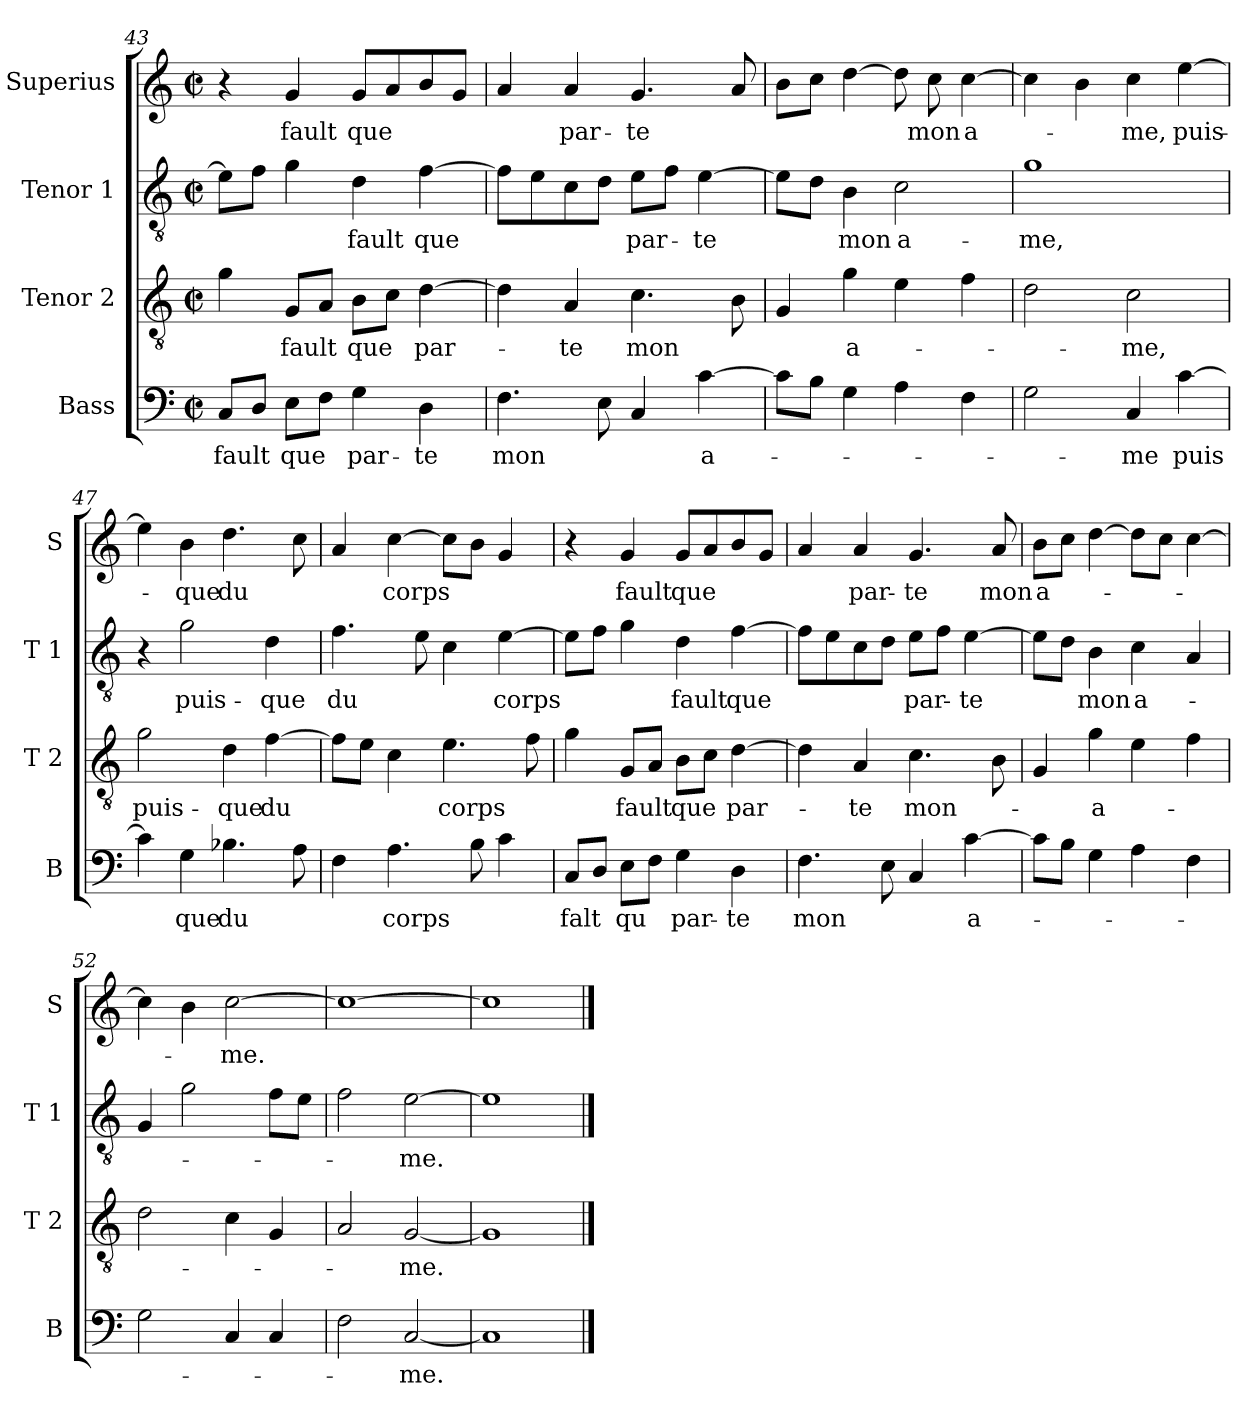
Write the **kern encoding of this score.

**kern	**text	**kern	**text	**kern	**text	**kern	**text
*part4	*part4	*part3	*part3	*part2	*part2	*part1	*part1
*staff4	*staff4	*staff3	*staff3	*staff2	*staff2	*staff1	*staff1
*I"Bass	*	*I"Tenor 2	*	*I"Tenor 1	*	*I"Superius	*
*I'B	*	*I'T 2	*	*I'T 1	*	*I'S	*
*clefF4	*	*clefGv2	*	*clefGv2	*	*clefG2	*
*k[]	*	*k[]	*	*k[]	*	*k[]	*
*C:	*	*C:	*	*C:	*	*C:	*
*M2/2	*	*M2/2	*	*M2/2	*	*M2/2	*
*met(c|)	*	*met(c|)	*	*met(c|)	*	*met(c|)	*
=43	=43	=43	=43	=43	=43	=43	=43
8C/L	fault	4g\	.	8e\L]	.	4r	.
8D/J	.	.	.	8f\J	.	.	.
8E\L	que	8G/L	fault	4g\	.	4g/	fault
8F\J	.	8A/J	.	.	.	.	.
4G\	par-	8B\L	que	4d\	fault	8g/L	que
.	.	8c\J	.	.	.	8a/	.
4D\	-te	[4d\	par-	[4f\	que	8b/	.
.	.	.	.	.	.	8g/J	.
=44	=44	=44	=44	=44	=44	=44	=44
4.F\	mon	4d\]	.	8f\L]	.	4a/	.
.	.	.	.	8e\	.	.	.
.	.	4A/	-te	8c\	.	4a/	par-
8E\	.	.	.	8d\J	.	.	.
4C/	.	4.c\	mon	8e\L	par-	4.g/	-te
.	.	.	.	8f\J	.	.	.
[4c\	a-	.	.	[4e\	-te	.	.
.	.	8B\	.	.	.	8a/	.
=45	=45	=45	=45	=45	=45	=45	=45
8c\L]	.	4G/	.	8e\L]	.	8b\L	.
8B\J	.	.	.	8d\J	.	8cc\J	.
4G\	.	4g\	a-	4B\	mon	[4dd\	.
4A\	.	4e\	.	2c\	a-	8dd\]	.
.	.	.	.	.	.	8cc\	mon
4F\	.	4f\	.	.	.	[4cc\	a-
!!LO:PB:g=z
=46	=46	=46	=46	=46	=46	=46	=46
2G\	.	2d\	.	1g	-me,	4cc\]	.
.	.	.	.	.	.	4b\	.
4C/	-me	2c\	-me,	.	.	4cc\	-me,
[4c\	puis	.	.	.	.	[4ee\	puis-
=47	=47	=47	=47	=47	=47	=47	=47
4c\]	.	2g\	puis-	4r	.	4ee\]	.
4G\	que	.	.	2g\	puis-	4b\	-que
4.B-X\	du	4d\	-que	.	.	4.dd\	du
.	.	[4f\	du	4d\	-que	.	.
8A\	.	.	.	.	.	8cc\	.
=48	=48	=48	=48	=48	=48	=48	=48
4F\	.	8f\L]	.	4.f\	du	4a/	.
.	.	8e\J	.	.	.	.	.
4.A\	corps	4c\	.	.	.	[4cc\	corps
.	.	.	.	8e\	.	.	.
.	.	4.e\	corps	4c\	.	8cc\L]	.
8B\	.	.	.	.	.	8b\J	.
4c\	.	.	.	[4e\	corps	4g/	.
.	.	8f\	.	.	.	.	.
=49	=49	=49	=49	=49	=49	=49	=49
8C/L	falt	4g\	.	8e\L]	.	4r	.
8D/J	.	.	.	8f\J	.	.	.
8E\L	qu	8G/L	fault	4g\	.	4g/	fault
8F\J	.	8A/J	.	.	.	.	.
4G\	par-	8B\L	que	4d\	fault	8g/L	que
.	.	8c\J	.	.	.	8a/	.
4D\	-te	[4d\	par-	[4f\	que	8b/	.
.	.	.	.	.	.	8g/J	.
=50	=50	=50	=50	=50	=50	=50	=50
4.F\	mon	4d\]	.	8f\L]	.	4a/	.
.	.	.	.	8e\	.	.	.
.	.	4A/	-te	8c\	.	4a/	par-
8E\	.	.	.	8d\J	.	.	.
4C/	.	4.c\	mon-	8e\L	par-	4.g/	-te
.	.	.	.	8f\J	.	.	.
[4c\	a-	.	.	[4e\	-te	.	.
.	.	8B\	.	.	.	8a/	mon
!!LO:LB:g=z
=51	=51	=51	=51	=51	=51	=51	=51
8c\L]	.	4G/	.	8e\L]	.	8b\L	a-
8B\J	.	.	.	8d\J	.	8cc\J	.
4G\	.	4g\	-a-	4B\	mon	[4dd\	.
4A\	.	4e\	.	4c\	a-	8dd\L]	.
.	.	.	.	.	.	8cc\J	.
4F\	.	4f\	.	4A/	.	[4cc\	.
=52	=52	=52	=52	=52	=52	=52	=52
2G\	.	2d\	.	4G/	.	4cc\]	.
.	.	.	.	2g\	.	4b\	.
4C/	.	4c\	.	.	.	[2cc\	-me.
4C/	.	4G/	.	8f\L	.	.	.
.	.	.	.	8e\J	.	.	.
=53	=53	=53	=53	=53	=53	=53	=53
2F\	.	2A/	.	2f\	.	1cc_	.
[2C/	-me.	[2G/	-me.	[2e\	-me.	.	.
=54	=54	=54	=54	=54	=54	=54	=54
1C]	.	1G]	.	1e]	.	1cc]	.
==	==	==	==	==	==	==	==
*-	*-	*-	*-	*-	*-	*-	*-
